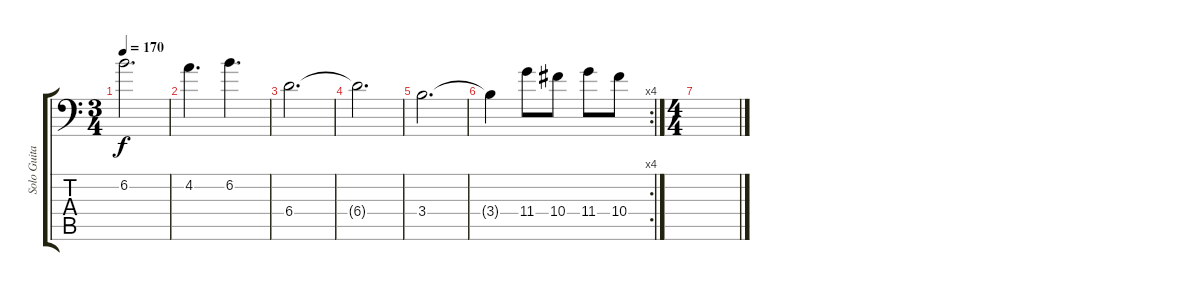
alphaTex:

\track ("Solo Guitar 1" "Solo Guita") {instrument distortionguitar}
\staff {score tabs}
\tuning (Bb3 F3 Db3 Ab2 Eb2 Bb1) {hide}
\ts (3 4)
\tempo 170
\clef f4
\ks c
6.2.2{d dy f} |
4.2.4{d} 6.2.4{d} |
6.4.2{d} |
6.4{t}.2{d} |
3.4.2{d} |
\rc 4
3.4{t}.4 11.4.8 10.4.8 11.4.8 10.4.8 |
\ts (4 4)
